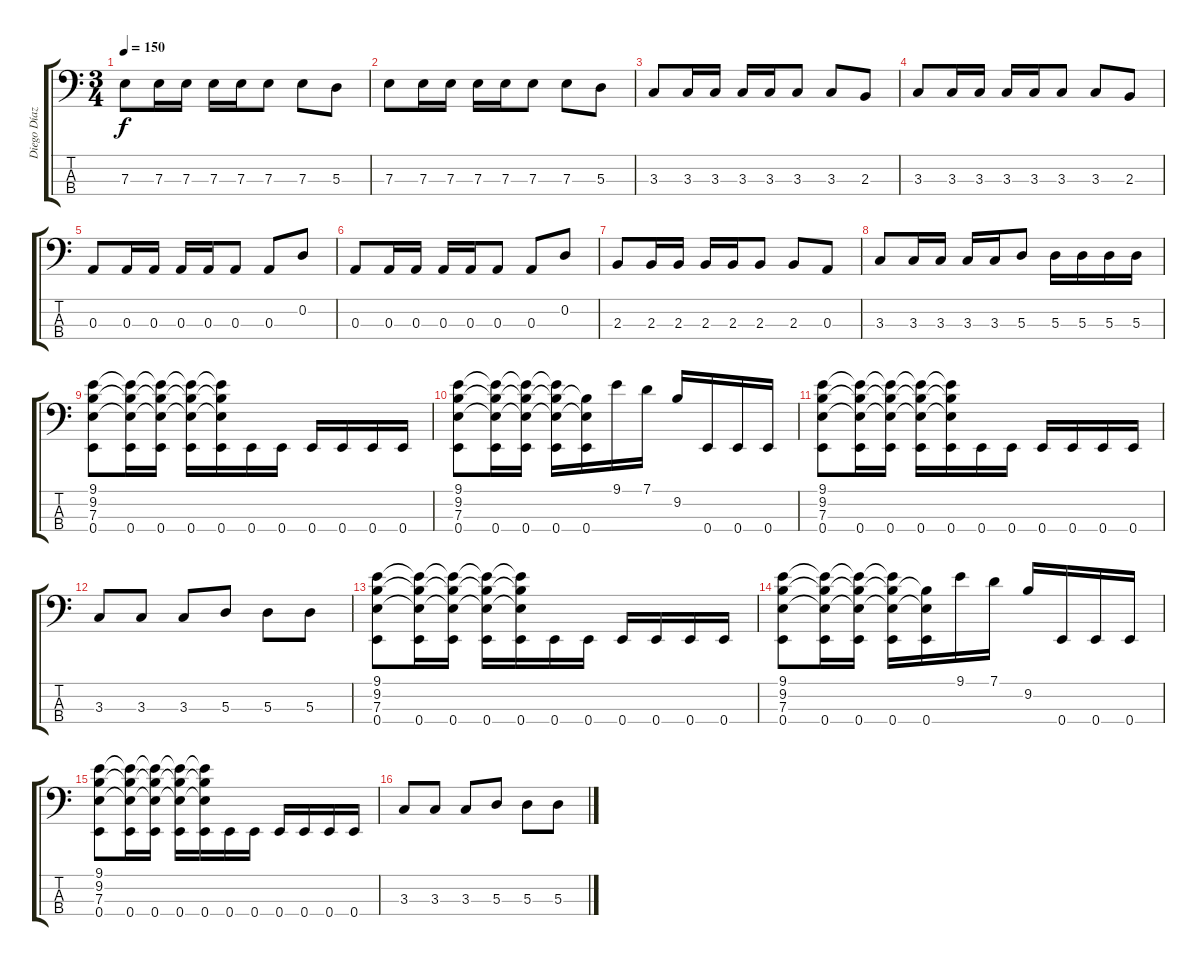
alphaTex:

\track ("Diego Díaz" "Diego Díaz") {instrument electricbassfinger}
\staff {score tabs}
\tuning (G2 D2 A1 E1) {hide}
\ts (3 4)
\tempo 150
\clef f4
\ks c
7.3.8{dy f} 7.3.16 7.3.16 7.3.16 7.3.16 7.3.8 7.3.8 5.3.8 |
7.3.8 7.3.16 7.3.16 7.3.16 7.3.16 7.3.8 7.3.8 5.3.8 |
3.3.8 3.3.16 3.3.16 3.3.16 3.3.16 3.3.8 3.3.8 2.3.8 |
3.3.8 3.3.16 3.3.16 3.3.16 3.3.16 3.3.8 3.3.8 2.3.8 |
0.3.8 0.3.16 0.3.16 0.3.16 0.3.16 0.3.8 0.3.8 0.2.8 |
0.3.8 0.3.16 0.3.16 0.3.16 0.3.16 0.3.8 0.3.8 0.2.8 |
2.3.8 2.3.16 2.3.16 2.3.16 2.3.16 2.3.8 2.3.8 0.3.8 |
3.3.8 3.3.16 3.3.16 3.3.16 3.3.16 5.3.8 5.3.16 5.3.16 5.3.16 5.3.16 |
(9.1 9.2 7.3 0.4).8 (9.1{t} 9.2{t} 7.3{t} 0.4).16 (9.1{t} 9.2{t} 7.3{t} 0.4).16 (9.1{t} 9.2{t} 7.3{t} 0.4).16 (9.1{t} 9.2{t} 7.3{t} 0.4).16 0.4.16 0.4.16 0.4.16 0.4.16 0.4.16 0.4.16 |
(9.1 9.2 7.3 0.4).8 (9.1{t} 9.2{t} 7.3{t} 0.4).16 (9.1{t} 9.2{t} 7.3{t} 0.4).16 (9.1{t} 9.2{t} 7.3{t} 0.4).16 (9.2{t} 7.3{t} 0.4).16 9.1.16 7.1.16 9.2.16 0.4.16 0.4.16 0.4.16 |
(9.1 9.2 7.3 0.4).8 (9.1{t} 9.2{t} 7.3{t} 0.4).16 (9.1{t} 9.2{t} 7.3{t} 0.4).16 (9.1{t} 9.2{t} 7.3{t} 0.4).16 (9.1{t} 9.2{t} 7.3{t} 0.4).16 0.4.16 0.4.16 0.4.16 0.4.16 0.4.16 0.4.16 |
3.3.8 3.3.8 3.3.8 5.3.8 5.3.8 5.3.8 |
(9.1 9.2 7.3 0.4).8 (9.1{t} 9.2{t} 7.3{t} 0.4).16 (9.1{t} 9.2{t} 7.3{t} 0.4).16 (9.1{t} 9.2{t} 7.3{t} 0.4).16 (9.1{t} 9.2{t} 7.3{t} 0.4).16 0.4.16 0.4.16 0.4.16 0.4.16 0.4.16 0.4.16 |
(9.1 9.2 7.3 0.4).8 (9.1{t} 9.2{t} 7.3{t} 0.4).16 (9.1{t} 9.2{t} 7.3{t} 0.4).16 (9.1{t} 9.2{t} 7.3{t} 0.4).16 (9.2{t} 7.3{t} 0.4).16 9.1.16 7.1.16 9.2.16 0.4.16 0.4.16 0.4.16 |
(9.1 9.2 7.3 0.4).8 (9.1{t} 9.2{t} 7.3{t} 0.4).16 (9.1{t} 9.2{t} 7.3{t} 0.4).16 (9.1{t} 9.2{t} 7.3{t} 0.4).16 (9.1{t} 9.2{t} 7.3{t} 0.4).16 0.4.16 0.4.16 0.4.16 0.4.16 0.4.16 0.4.16 |
3.3.8 3.3.8 3.3.8 5.3.8 5.3.8 5.3.8
